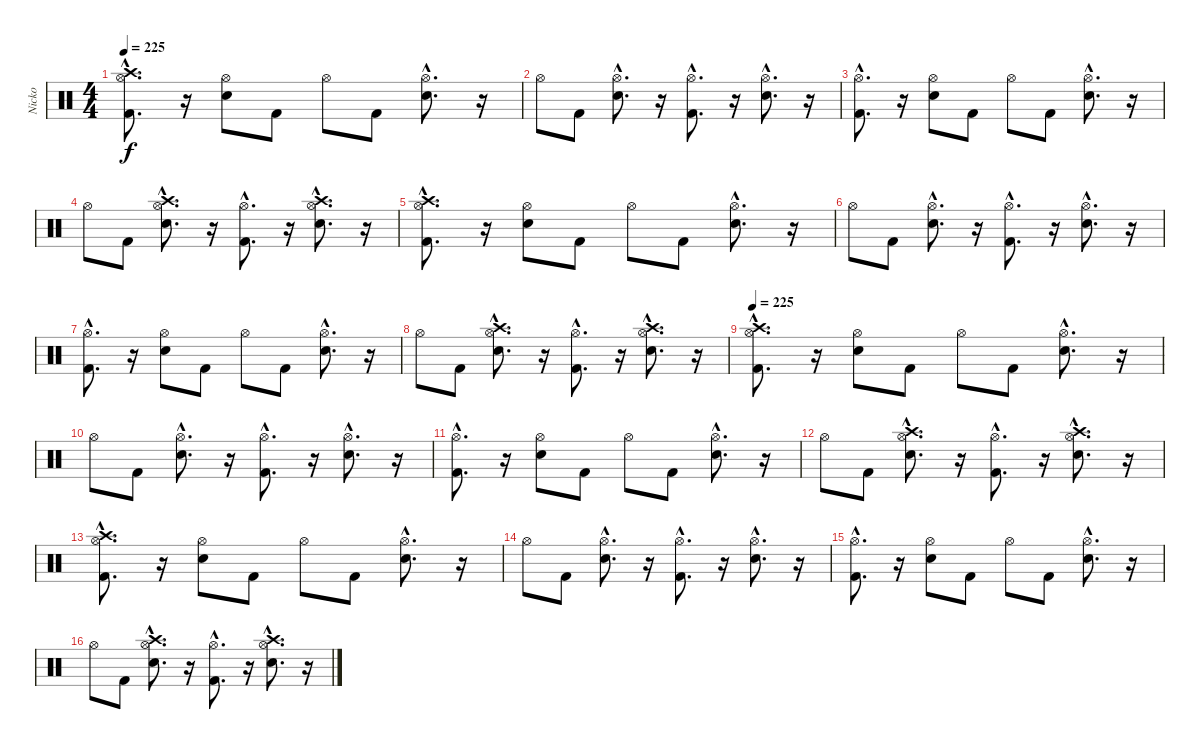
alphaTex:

\track ("Nicko" "Nicko") {instrument percussion}
\staff {score}
\articulation defaults
\ts (4 4)
\tempo 225
\clef neutral
\ks c
("Kick (hit) 2"{hac} "Hi-Hat (open)"{hac} "Crash high (hit)"{hac}).8{d dy f} r.16 ("Snare (hit) 2" "Hi-Hat (open)").8 "Kick (hit) 2".8 "Hi-Hat (open)".8 "Kick (hit) 2".8 ("Snare (hit) 2"{hac} "Hi-Hat (open)"{hac}).8{d} r.16 |
"Hi-Hat (open)".8 "Kick (hit) 2".8 ("Snare (hit) 2"{hac} "Hi-Hat (open)"{hac}).8{d} r.16 ("Kick (hit) 2"{hac} "Hi-Hat (open)"{hac}).8{d} r.16 ("Snare (hit) 2"{hac} "Hi-Hat (open)"{hac}).8{d} r.16 |
("Kick (hit) 2"{hac} "Hi-Hat (open)"{hac}).8{d} r.16 ("Snare (hit) 2" "Hi-Hat (open)").8 "Kick (hit) 2".8 "Hi-Hat (open)".8 "Kick (hit) 2".8 ("Snare (hit) 2"{hac} "Hi-Hat (open)"{hac}).8{d} r.16 |
"Hi-Hat (open)".8 "Kick (hit) 2".8 ("Snare (hit) 2"{hac} "Hi-Hat (open)"{hac} "Crash high (hit)"{hac}).8{d} r.16 ("Kick (hit) 2"{hac} "Hi-Hat (open)"{hac}).8{d} r.16 ("Snare (hit) 2"{hac} "Hi-Hat (open)"{hac} "Crash high (hit)"{hac}).8{d} r.16 |
("Kick (hit) 2"{hac} "Hi-Hat (open)"{hac} "Crash high (hit)"{hac}).8{d} r.16 ("Snare (hit) 2" "Hi-Hat (open)").8 "Kick (hit) 2".8 "Hi-Hat (open)".8 "Kick (hit) 2".8 ("Snare (hit) 2"{hac} "Hi-Hat (open)"{hac}).8{d} r.16 |
"Hi-Hat (open)".8 "Kick (hit) 2".8 ("Snare (hit) 2"{hac} "Hi-Hat (open)"{hac}).8{d} r.16 ("Kick (hit) 2"{hac} "Hi-Hat (open)"{hac}).8{d} r.16 ("Snare (hit) 2"{hac} "Hi-Hat (open)"{hac}).8{d} r.16 |
("Kick (hit) 2"{hac} "Hi-Hat (open)"{hac}).8{d} r.16 ("Snare (hit) 2" "Hi-Hat (open)").8 "Kick (hit) 2".8 "Hi-Hat (open)".8 "Kick (hit) 2".8 ("Snare (hit) 2"{hac} "Hi-Hat (open)"{hac}).8{d} r.16 |
"Hi-Hat (open)".8 "Kick (hit) 2".8 ("Snare (hit) 2"{hac} "Hi-Hat (open)"{hac} "Crash high (hit)"{hac}).8{d} r.16 ("Kick (hit) 2"{hac} "Hi-Hat (open)"{hac}).8{d} r.16 ("Snare (hit) 2"{hac} "Hi-Hat (open)"{hac} "Crash high (hit)"{hac}).8{d} r.16 |
\tempo 225
("Kick (hit) 2"{hac} "Hi-Hat (open)"{hac} "Crash high (hit)"{hac}).8{d} r.16 ("Snare (hit) 2" "Hi-Hat (open)").8 "Kick (hit) 2".8 "Hi-Hat (open)".8 "Kick (hit) 2".8 ("Snare (hit) 2"{hac} "Hi-Hat (open)"{hac}).8{d} r.16 |
"Hi-Hat (open)".8 "Kick (hit) 2".8 ("Snare (hit) 2"{hac} "Hi-Hat (open)"{hac}).8{d} r.16 ("Kick (hit) 2"{hac} "Hi-Hat (open)"{hac}).8{d} r.16 ("Snare (hit) 2"{hac} "Hi-Hat (open)"{hac}).8{d} r.16 |
("Kick (hit) 2"{hac} "Hi-Hat (open)"{hac}).8{d} r.16 ("Snare (hit) 2" "Hi-Hat (open)").8 "Kick (hit) 2".8 "Hi-Hat (open)".8 "Kick (hit) 2".8 ("Snare (hit) 2"{hac} "Hi-Hat (open)"{hac}).8{d} r.16 |
"Hi-Hat (open)".8 "Kick (hit) 2".8 ("Snare (hit) 2"{hac} "Hi-Hat (open)"{hac} "Crash high (hit)"{hac}).8{d} r.16 ("Kick (hit) 2"{hac} "Hi-Hat (open)"{hac}).8{d} r.16 ("Snare (hit) 2"{hac} "Hi-Hat (open)"{hac} "Crash high (hit)"{hac}).8{d} r.16 |
("Kick (hit) 2"{hac} "Hi-Hat (open)"{hac} "Crash high (hit)"{hac}).8{d} r.16 ("Snare (hit) 2" "Hi-Hat (open)").8 "Kick (hit) 2".8 "Hi-Hat (open)".8 "Kick (hit) 2".8 ("Snare (hit) 2"{hac} "Hi-Hat (open)"{hac}).8{d} r.16 |
"Hi-Hat (open)".8 "Kick (hit) 2".8 ("Snare (hit) 2"{hac} "Hi-Hat (open)"{hac}).8{d} r.16 ("Kick (hit) 2"{hac} "Hi-Hat (open)"{hac}).8{d} r.16 ("Snare (hit) 2"{hac} "Hi-Hat (open)"{hac}).8{d} r.16 |
("Kick (hit) 2"{hac} "Hi-Hat (open)"{hac}).8{d} r.16 ("Snare (hit) 2" "Hi-Hat (open)").8 "Kick (hit) 2".8 "Hi-Hat (open)".8 "Kick (hit) 2".8 ("Snare (hit) 2"{hac} "Hi-Hat (open)"{hac}).8{d} r.16 |
"Hi-Hat (open)".8 "Kick (hit) 2".8 ("Snare (hit) 2"{hac} "Hi-Hat (open)"{hac} "Crash high (hit)"{hac}).8{d} r.16 ("Kick (hit) 2"{hac} "Hi-Hat (open)"{hac}).8{d} r.16 ("Snare (hit) 2"{hac} "Hi-Hat (open)"{hac} "Crash high (hit)"{hac}).8{d} r.16
